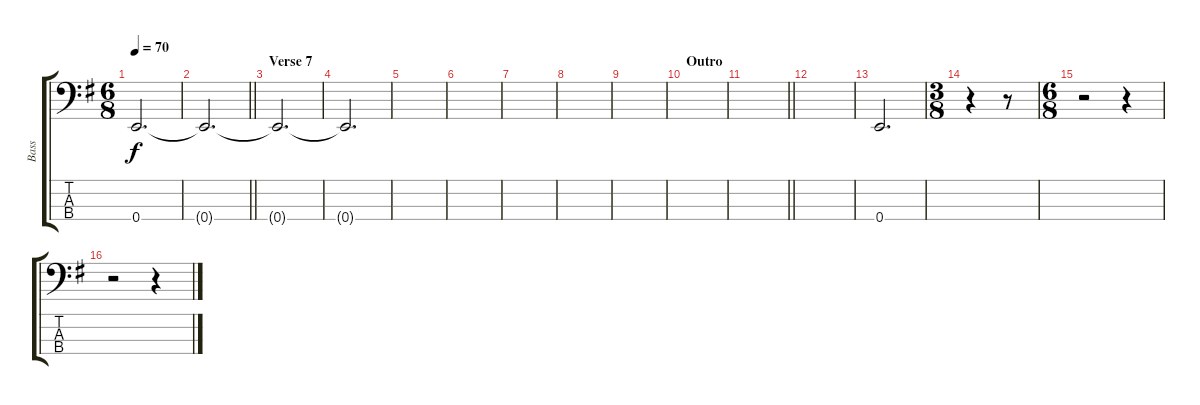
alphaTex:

\track ("Bass" "Bass") {instrument electricbassfinger}
\staff {score tabs}
\tuning (G2 D2 A1 E1) {hide}
\ts (6 8)
\tempo 70
\clef f4
\ks g
0.4{t}.2{d dy f} |
\barLineRight lightlight
0.4{t}.2{d} |
\section ("" "Verse 7")
0.4{t}.2{d} |
0.4{t}.2{d} |
|
|
|
|
|
\section ("" "Outro")
|
\barLineRight lightlight
|
|
0.4.2{d} |
\ts (3 8)
r.4 r.8 |
\ts (6 8)
r.2 r.4 |
r.2 r.4
